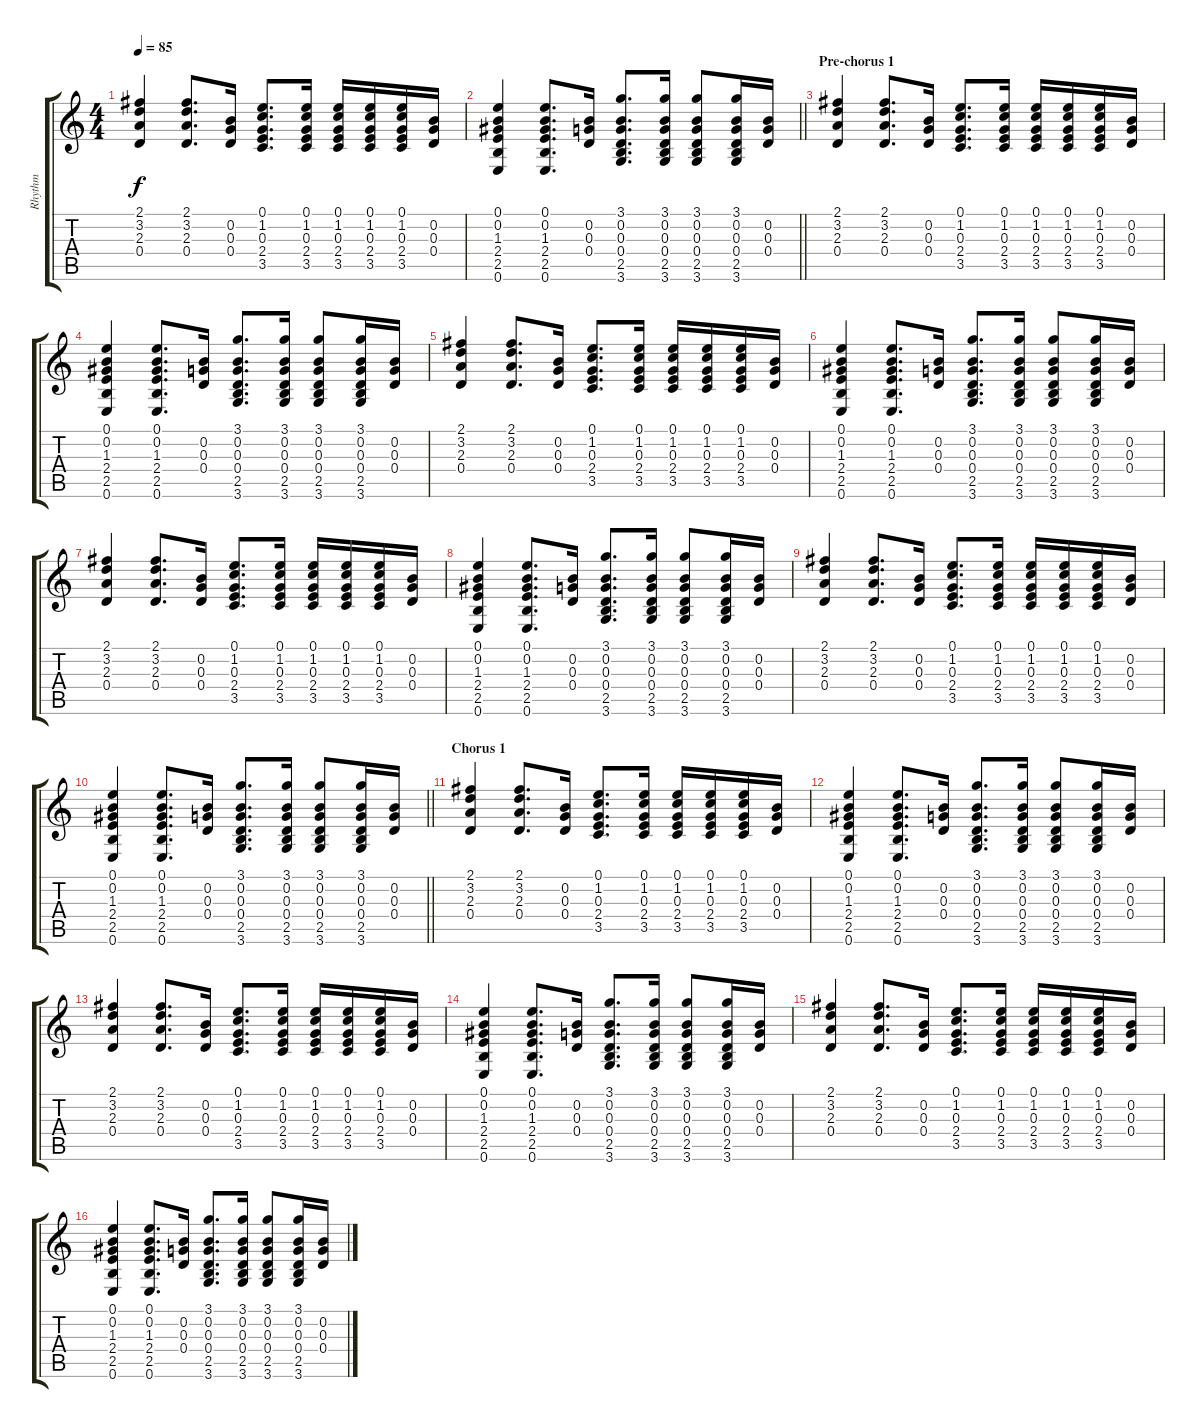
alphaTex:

\track ("Rhythm" "Rhythm") {instrument overdrivenguitar}
\staff {score tabs}
\tuning (E4 B3 G3 D3 A2 E2) {hide}
\ts (4 4)
\tempo 85
\clef g2
\ks c
(2.1 3.2 2.3 0.4).4{dy f} (2.1 3.2 2.3 0.4).8{d} (0.2 0.3 0.4).16 (0.1 1.2 0.3 2.4 3.5).8{d} (0.1 1.2 0.3 2.4 3.5).16 (0.1 1.2 0.3 2.4 3.5).16 (0.1 1.2 0.3 2.4 3.5).16 (0.1 1.2 0.3 2.4 3.5).16 (0.2 0.3 0.4).16 |
\barLineRight lightlight
(0.1 0.2 1.3 2.4 2.5 0.6).4 (0.1 0.2 1.3 2.4 2.5 0.6).8{d} (0.2 0.3 0.4).16 (3.1 0.2 0.3 0.4 2.5 3.6).8{d} (3.1 0.2 0.3 0.4 2.5 3.6).16 (3.1 0.2 0.3 0.4 2.5 3.6).8 (3.1 0.2 0.3 0.4 2.5 3.6).16 (0.2 0.3 0.4).16 |
\section ("" "Pre-chorus 1")
(2.1 3.2 2.3 0.4).4{instrument overdrivenguitar} (2.1 3.2 2.3 0.4).8{d} (0.2 0.3 0.4).16 (0.1 1.2 0.3 2.4 3.5).8{d} (0.1 1.2 0.3 2.4 3.5).16 (0.1 1.2 0.3 2.4 3.5).16 (0.1 1.2 0.3 2.4 3.5).16 (0.1 1.2 0.3 2.4 3.5).16 (0.2 0.3 0.4).16 |
(0.1 0.2 1.3 2.4 2.5 0.6).4 (0.1 0.2 1.3 2.4 2.5 0.6).8{d} (0.2 0.3 0.4).16 (3.1 0.2 0.3 0.4 2.5 3.6).8{d} (3.1 0.2 0.3 0.4 2.5 3.6).16 (3.1 0.2 0.3 0.4 2.5 3.6).8 (3.1 0.2 0.3 0.4 2.5 3.6).16 (0.2 0.3 0.4).16 |
(2.1 3.2 2.3 0.4).4 (2.1 3.2 2.3 0.4).8{d} (0.2 0.3 0.4).16 (0.1 1.2 0.3 2.4 3.5).8{d} (0.1 1.2 0.3 2.4 3.5).16 (0.1 1.2 0.3 2.4 3.5).16 (0.1 1.2 0.3 2.4 3.5).16 (0.1 1.2 0.3 2.4 3.5).16 (0.2 0.3 0.4).16 |
(0.1 0.2 1.3 2.4 2.5 0.6).4 (0.1 0.2 1.3 2.4 2.5 0.6).8{d} (0.2 0.3 0.4).16 (3.1 0.2 0.3 0.4 2.5 3.6).8{d} (3.1 0.2 0.3 0.4 2.5 3.6).16 (3.1 0.2 0.3 0.4 2.5 3.6).8 (3.1 0.2 0.3 0.4 2.5 3.6).16 (0.2 0.3 0.4).16 |
(2.1 3.2 2.3 0.4).4 (2.1 3.2 2.3 0.4).8{d} (0.2 0.3 0.4).16 (0.1 1.2 0.3 2.4 3.5).8{d} (0.1 1.2 0.3 2.4 3.5).16 (0.1 1.2 0.3 2.4 3.5).16 (0.1 1.2 0.3 2.4 3.5).16 (0.1 1.2 0.3 2.4 3.5).16 (0.2 0.3 0.4).16 |
(0.1 0.2 1.3 2.4 2.5 0.6).4 (0.1 0.2 1.3 2.4 2.5 0.6).8{d} (0.2 0.3 0.4).16 (3.1 0.2 0.3 0.4 2.5 3.6).8{d} (3.1 0.2 0.3 0.4 2.5 3.6).16 (3.1 0.2 0.3 0.4 2.5 3.6).8 (3.1 0.2 0.3 0.4 2.5 3.6).16 (0.2 0.3 0.4).16 |
(2.1 3.2 2.3 0.4).4 (2.1 3.2 2.3 0.4).8{d} (0.2 0.3 0.4).16 (0.1 1.2 0.3 2.4 3.5).8{d} (0.1 1.2 0.3 2.4 3.5).16 (0.1 1.2 0.3 2.4 3.5).16 (0.1 1.2 0.3 2.4 3.5).16 (0.1 1.2 0.3 2.4 3.5).16 (0.2 0.3 0.4).16 |
\barLineRight lightlight
(0.1 0.2 1.3 2.4 2.5 0.6).4 (0.1 0.2 1.3 2.4 2.5 0.6).8{d} (0.2 0.3 0.4).16 (3.1 0.2 0.3 0.4 2.5 3.6).8{d} (3.1 0.2 0.3 0.4 2.5 3.6).16 (3.1 0.2 0.3 0.4 2.5 3.6).8 (3.1 0.2 0.3 0.4 2.5 3.6).16 (0.2 0.3 0.4).16 |
\section ("" "Chorus 1")
(2.1 3.2 2.3 0.4).4 (2.1 3.2 2.3 0.4).8{d} (0.2 0.3 0.4).16 (0.1 1.2 0.3 2.4 3.5).8{d} (0.1 1.2 0.3 2.4 3.5).16 (0.1 1.2 0.3 2.4 3.5).16 (0.1 1.2 0.3 2.4 3.5).16 (0.1 1.2 0.3 2.4 3.5).16 (0.2 0.3 0.4).16 |
(0.1 0.2 1.3 2.4 2.5 0.6).4 (0.1 0.2 1.3 2.4 2.5 0.6).8{d} (0.2 0.3 0.4).16 (3.1 0.2 0.3 0.4 2.5 3.6).8{d} (3.1 0.2 0.3 0.4 2.5 3.6).16 (3.1 0.2 0.3 0.4 2.5 3.6).8 (3.1 0.2 0.3 0.4 2.5 3.6).16 (0.2 0.3 0.4).16 |
(2.1 3.2 2.3 0.4).4 (2.1 3.2 2.3 0.4).8{d} (0.2 0.3 0.4).16 (0.1 1.2 0.3 2.4 3.5).8{d} (0.1 1.2 0.3 2.4 3.5).16 (0.1 1.2 0.3 2.4 3.5).16 (0.1 1.2 0.3 2.4 3.5).16 (0.1 1.2 0.3 2.4 3.5).16 (0.2 0.3 0.4).16 |
(0.1 0.2 1.3 2.4 2.5 0.6).4 (0.1 0.2 1.3 2.4 2.5 0.6).8{d} (0.2 0.3 0.4).16 (3.1 0.2 0.3 0.4 2.5 3.6).8{d} (3.1 0.2 0.3 0.4 2.5 3.6).16 (3.1 0.2 0.3 0.4 2.5 3.6).8 (3.1 0.2 0.3 0.4 2.5 3.6).16 (0.2 0.3 0.4).16 |
(2.1 3.2 2.3 0.4).4 (2.1 3.2 2.3 0.4).8{d} (0.2 0.3 0.4).16 (0.1 1.2 0.3 2.4 3.5).8{d} (0.1 1.2 0.3 2.4 3.5).16 (0.1 1.2 0.3 2.4 3.5).16 (0.1 1.2 0.3 2.4 3.5).16 (0.1 1.2 0.3 2.4 3.5).16 (0.2 0.3 0.4).16 |
(0.1 0.2 1.3 2.4 2.5 0.6).4 (0.1 0.2 1.3 2.4 2.5 0.6).8{d} (0.2 0.3 0.4).16 (3.1 0.2 0.3 0.4 2.5 3.6).8{d} (3.1 0.2 0.3 0.4 2.5 3.6).16 (3.1 0.2 0.3 0.4 2.5 3.6).8 (3.1 0.2 0.3 0.4 2.5 3.6).16 (0.2 0.3 0.4).16
